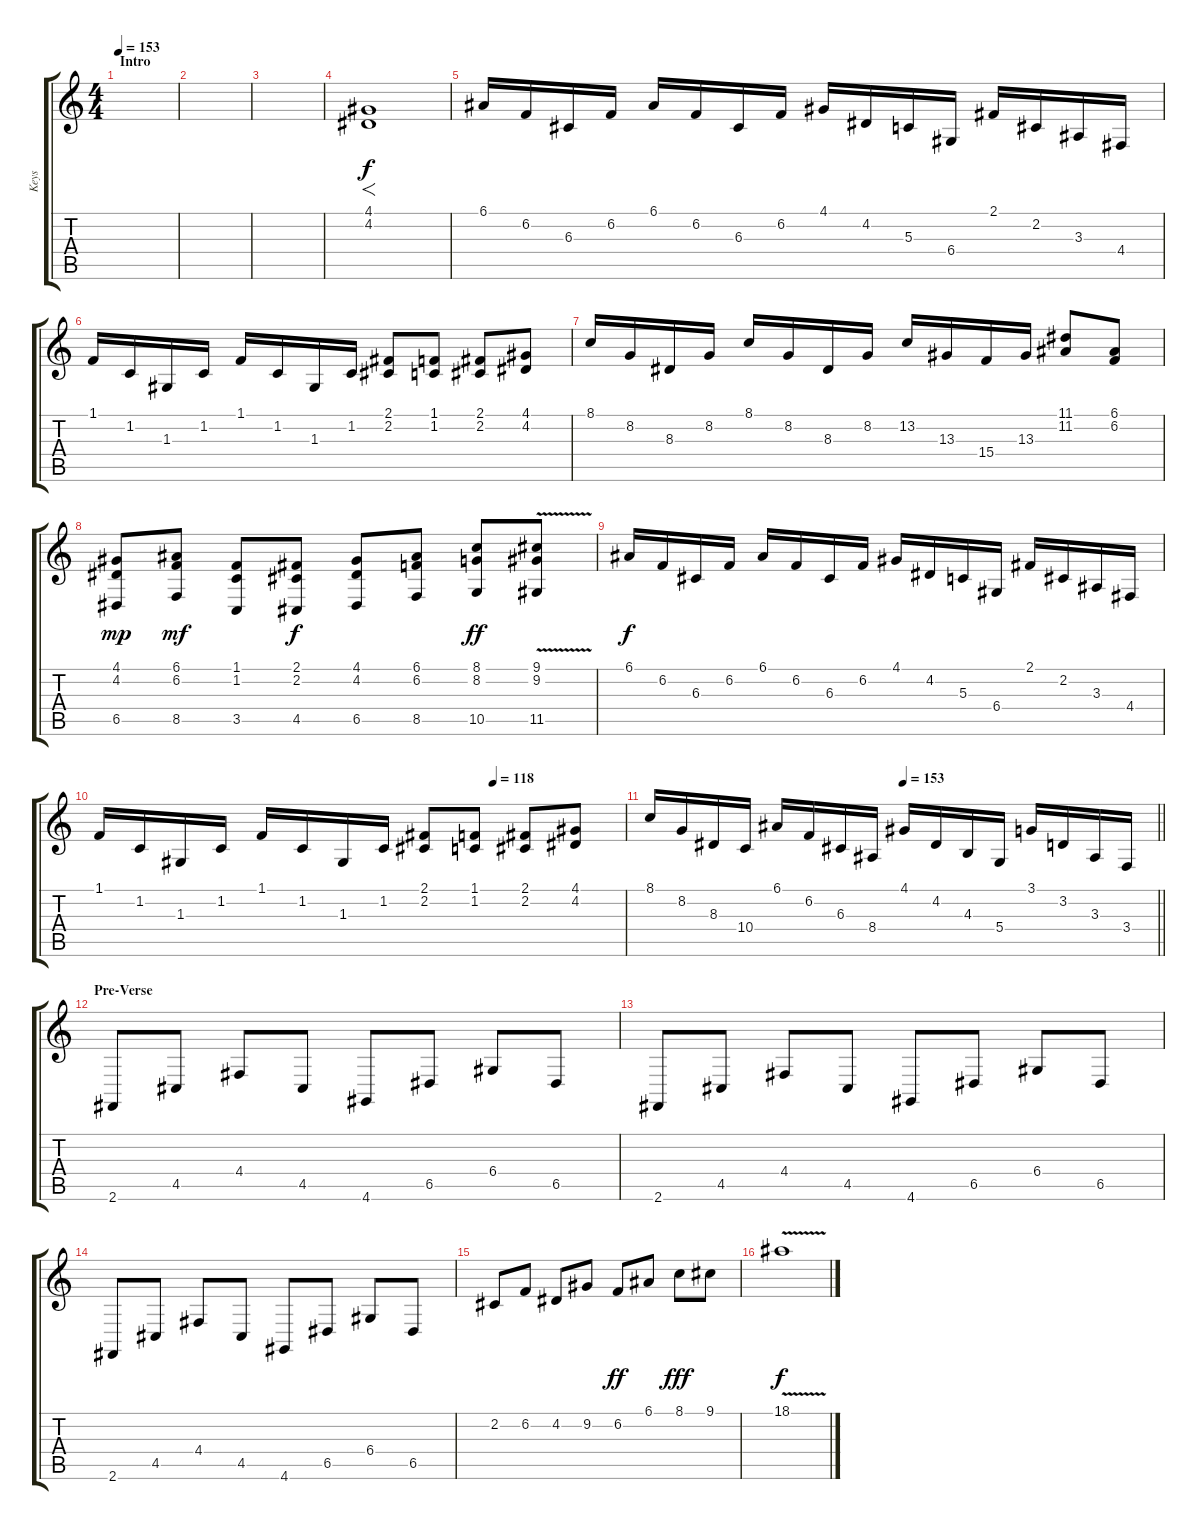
\track ("Keys" "Keys") {instrument stringensemble1}
\staff {score tabs}
\tuning (E4 B3 G3 D3 A2 E2) {hide}
\ts (4 4)
\section ("" "Intro")
\tempo 153
\clef g2
\ks c
|
|
|
(4.1 4.2).1{f} |
6.1.16{dy f} 6.2.16 6.3.16 6.2.16 6.1.16 6.2.16 6.3.16 6.2.16 4.1.16 4.2.16 5.3.16 6.4.16 2.1.16 2.2.16 3.3.16 4.4.16 |
1.1.16 1.2.16 1.3.16 1.2.16 1.1.16 1.2.16 1.3.16 1.2.16 (2.1 2.2).8 (1.1 1.2).8 (2.1 2.2).8 (4.1 4.2).8 |
8.1.16 8.2.16 8.3.16 8.2.16 8.1.16 8.2.16 8.3.16 8.2.16 13.2.16 13.3.16 15.4.16 13.3.16 (11.1 11.2).8 (6.1 6.2).8 |
(4.1 4.2 6.5).8{dy mp} (6.1 6.2 8.5).8{dy mf} (1.1 1.2 3.5).8 (2.1 2.2 4.5).8{dy f} (4.1 4.2 6.5).8 (6.1 6.2 8.5).8 (8.1 8.2 10.5).8{dy ff} (9.1{v} 9.2 11.5).8 |
6.1.16{dy f} 6.2.16 6.3.16 6.2.16 6.1.16 6.2.16 6.3.16 6.2.16 4.1.16 4.2.16 5.3.16 6.4.16 2.1.16 2.2.16 3.3.16 4.4.16 |
\tempo (118 0.75)
1.1.16 1.2.16 1.3.16 1.2.16 1.1.16 1.2.16 1.3.16 1.2.16 (2.1 2.2).8 (1.1 1.2).8 (2.1 2.2).8 (4.1 4.2).8 |
\tempo (153 0.5)
\barLineRight lightlight
8.1.16 8.2.16 8.3.16 10.4.16 6.1.16 6.2.16 6.3.16 8.4.16 4.1.16 4.2.16 4.3.16 5.4.16 3.1.16 3.2.16 3.3.16 3.4.16 |
\section ("" "Pre-Verse")
2.6.8 4.5.8 4.4.8 4.5.8 4.6.8 6.5.8 6.4.8 6.5.8 |
2.6.8 4.5.8 4.4.8 4.5.8 4.6.8 6.5.8 6.4.8 6.5.8 |
2.6.8 4.5.8 4.4.8 4.5.8 4.6.8 6.5.8 6.4.8 6.5.8 |
2.2.8 6.2.8 4.2.8 9.2.8 6.2.8{dy ff} 6.1.8 8.1.8{dy fff} 9.1.8 |
18.1{v}.1{dy f}
